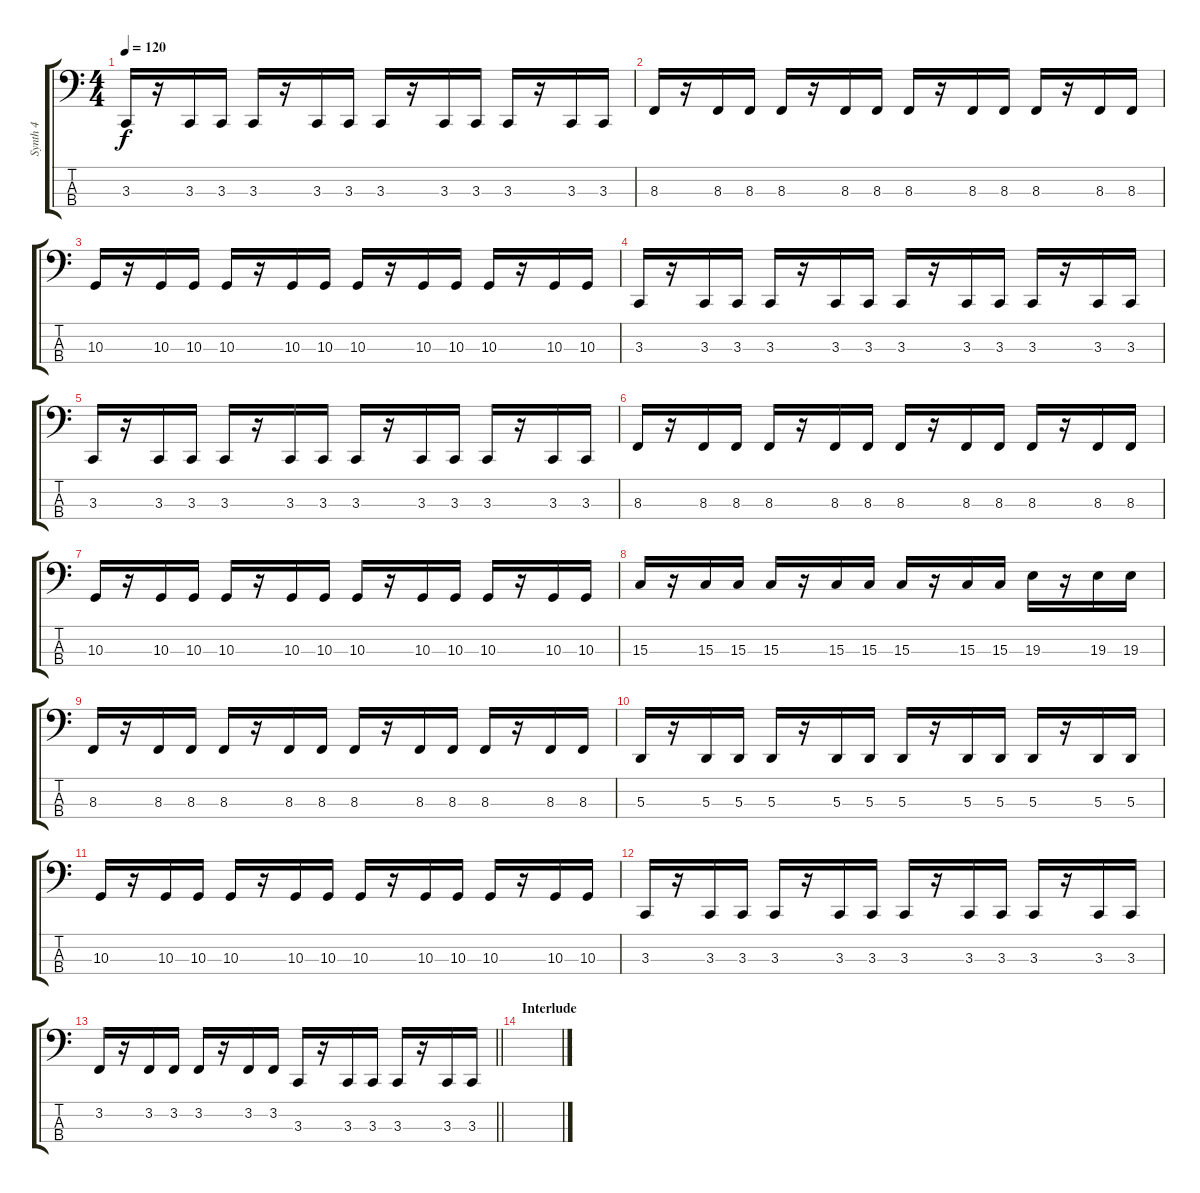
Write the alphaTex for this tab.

\track ("Synth 4" "Synth 4") {instrument lead8bassandlead}
\staff {score tabs}
\tuning (G2 D2 A1 E1) {hide}
\ts (4 4)
\tempo 120
\clef f4
\ks c
3.3.16{dy f} r.16 3.3.16 3.3.16 3.3.16 r.16 3.3.16 3.3.16 3.3.16 r.16 3.3.16 3.3.16 3.3.16 r.16 3.3.16 3.3.16 |
8.3.16 r.16 8.3.16 8.3.16 8.3.16 r.16 8.3.16 8.3.16 8.3.16 r.16 8.3.16 8.3.16 8.3.16 r.16 8.3.16 8.3.16 |
10.3.16 r.16 10.3.16 10.3.16 10.3.16 r.16 10.3.16 10.3.16 10.3.16 r.16 10.3.16 10.3.16 10.3.16 r.16 10.3.16 10.3.16 |
3.3.16 r.16 3.3.16 3.3.16 3.3.16 r.16 3.3.16 3.3.16 3.3.16 r.16 3.3.16 3.3.16 3.3.16 r.16 3.3.16 3.3.16 |
3.3.16 r.16 3.3.16 3.3.16 3.3.16 r.16 3.3.16 3.3.16 3.3.16 r.16 3.3.16 3.3.16 3.3.16 r.16 3.3.16 3.3.16 |
8.3.16 r.16 8.3.16 8.3.16 8.3.16 r.16 8.3.16 8.3.16 8.3.16 r.16 8.3.16 8.3.16 8.3.16 r.16 8.3.16 8.3.16 |
10.3.16 r.16 10.3.16 10.3.16 10.3.16 r.16 10.3.16 10.3.16 10.3.16 r.16 10.3.16 10.3.16 10.3.16 r.16 10.3.16 10.3.16 |
15.3.16 r.16 15.3.16 15.3.16 15.3.16 r.16 15.3.16 15.3.16 15.3.16 r.16 15.3.16 15.3.16 19.3.16 r.16 19.3.16 19.3.16 |
8.3.16 r.16 8.3.16 8.3.16 8.3.16 r.16 8.3.16 8.3.16 8.3.16 r.16 8.3.16 8.3.16 8.3.16 r.16 8.3.16 8.3.16 |
5.3.16 r.16 5.3.16 5.3.16 5.3.16 r.16 5.3.16 5.3.16 5.3.16 r.16 5.3.16 5.3.16 5.3.16 r.16 5.3.16 5.3.16 |
10.3.16 r.16 10.3.16 10.3.16 10.3.16 r.16 10.3.16 10.3.16 10.3.16 r.16 10.3.16 10.3.16 10.3.16 r.16 10.3.16 10.3.16 |
3.3.16 r.16 3.3.16 3.3.16 3.3.16 r.16 3.3.16 3.3.16 3.3.16 r.16 3.3.16 3.3.16 3.3.16 r.16 3.3.16 3.3.16 |
\barLineRight lightlight
3.2.16 r.16 3.2.16 3.2.16 3.2.16 r.16 3.2.16 3.2.16 3.3.16 r.16 3.3.16 3.3.16 3.3.16 r.16 3.3.16 3.3.16 |
\section ("" "Interlude")
